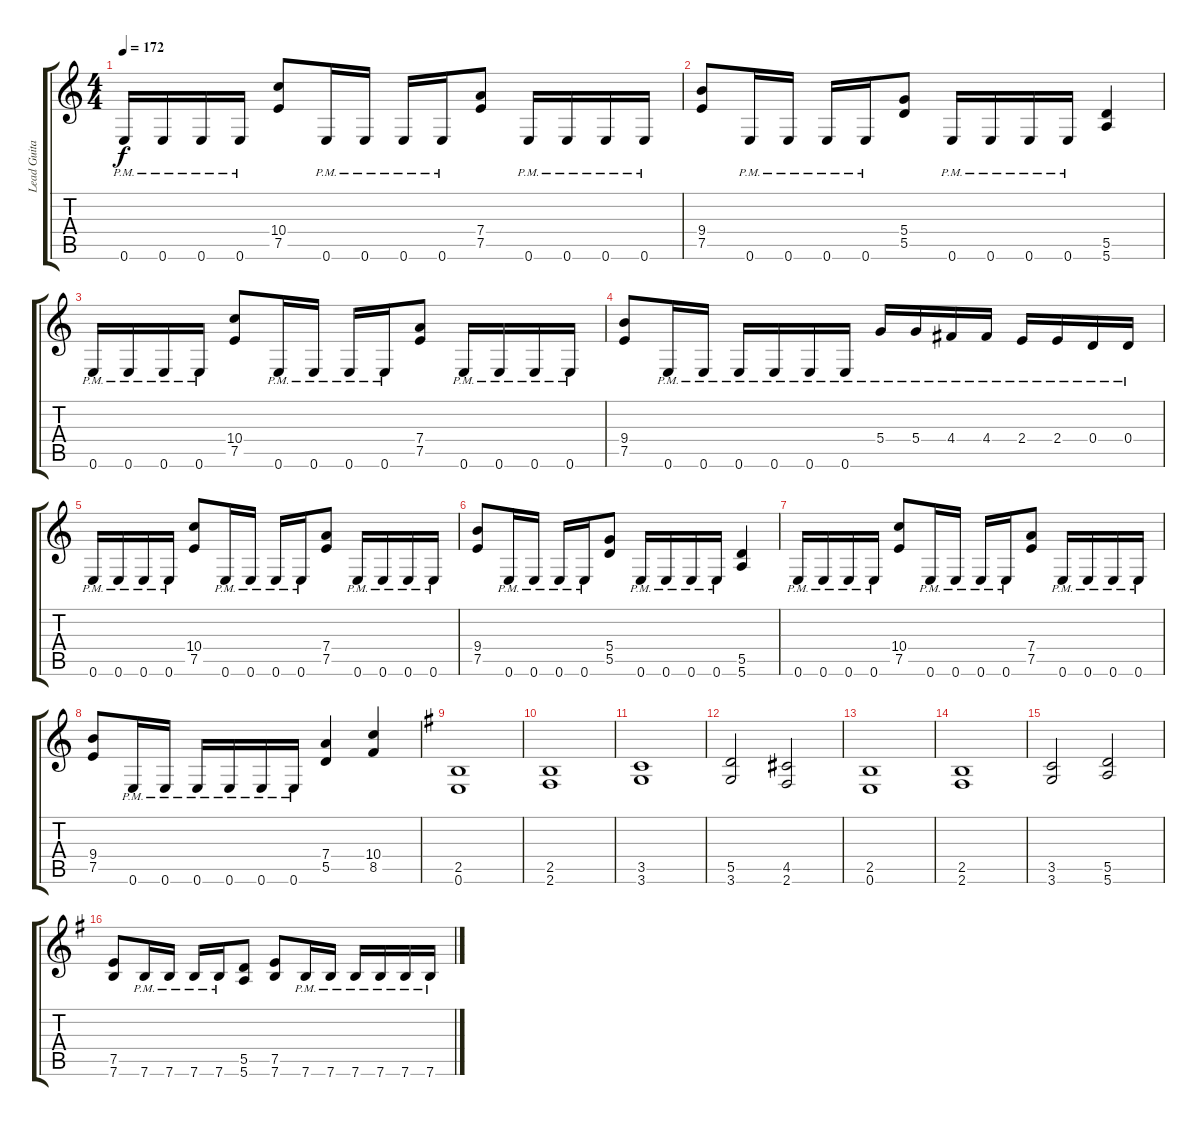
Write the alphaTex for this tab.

\track ("Lead Guitar II" "Lead Guita") {instrument overdrivenguitar}
\staff {score tabs}
\tuning (E4 B3 G3 D3 A2 E2) {hide}
\ts (4 4)
\tempo 172
\clef g2
\ks c
0.6{pm}.16{dy f} 0.6{pm}.16 0.6{pm}.16 0.6{pm}.16 (10.4 7.5).8 0.6{pm}.16 0.6{pm}.16 0.6{pm}.16 0.6{pm}.16 (7.4 7.5).8 0.6{pm}.16 0.6{pm}.16 0.6{pm}.16 0.6{pm}.16 |
(9.4 7.5).8 0.6{pm}.16 0.6{pm}.16 0.6{pm}.16 0.6{pm}.16 (5.4 5.5).8 0.6{pm}.16 0.6{pm}.16 0.6{pm}.16 0.6{pm}.16 (5.5 5.6).4 |
0.6{pm}.16 0.6{pm}.16 0.6{pm}.16 0.6{pm}.16 (10.4 7.5).8 0.6{pm}.16 0.6{pm}.16 0.6{pm}.16 0.6{pm}.16 (7.4 7.5).8 0.6{pm}.16 0.6{pm}.16 0.6{pm}.16 0.6{pm}.16 |
(9.4 7.5).8 0.6{pm}.16 0.6{pm}.16 0.6{pm}.16 0.6{pm}.16 0.6{pm}.16 0.6{pm}.16 5.4{pm}.16 5.4{pm}.16 4.4{pm}.16 4.4{pm}.16 2.4{pm}.16 2.4{pm}.16 0.4{pm}.16 0.4{pm}.16 |
0.6{pm}.16 0.6{pm}.16 0.6{pm}.16 0.6{pm}.16 (10.4 7.5).8 0.6{pm}.16 0.6{pm}.16 0.6{pm}.16 0.6{pm}.16 (7.4 7.5).8 0.6{pm}.16 0.6{pm}.16 0.6{pm}.16 0.6{pm}.16 |
(9.4 7.5).8 0.6{pm}.16 0.6{pm}.16 0.6{pm}.16 0.6{pm}.16 (5.4 5.5).8 0.6{pm}.16 0.6{pm}.16 0.6{pm}.16 0.6{pm}.16 (5.5 5.6).4 |
0.6{pm}.16 0.6{pm}.16 0.6{pm}.16 0.6{pm}.16 (10.4 7.5).8 0.6{pm}.16 0.6{pm}.16 0.6{pm}.16 0.6{pm}.16 (7.4 7.5).8 0.6{pm}.16 0.6{pm}.16 0.6{pm}.16 0.6{pm}.16 |
(9.4 7.5).8 0.6{pm}.16 0.6{pm}.16 0.6{pm}.16 0.6{pm}.16 0.6{pm}.16 0.6{pm}.16 (7.4 5.5).4 (10.4 8.5).4 |
\ks eminor
(2.5 0.6).1 |
(2.5 2.6).1 |
(3.5 3.6).1 |
(5.5 3.6).2 (4.5 2.6).2 |
(2.5 0.6).1 |
(2.5 2.6).1 |
(3.5 3.6).2 (5.5 5.6).2 |
(7.5 7.6).8 7.6{pm}.16 7.6{pm}.16 7.6{pm}.16 7.6{pm}.16 (5.5 5.6).8 (7.5 7.6).8 7.6{pm}.16 7.6{pm}.16 7.6{pm}.16 7.6{pm}.16 7.6{pm}.16 7.6{pm}.16
